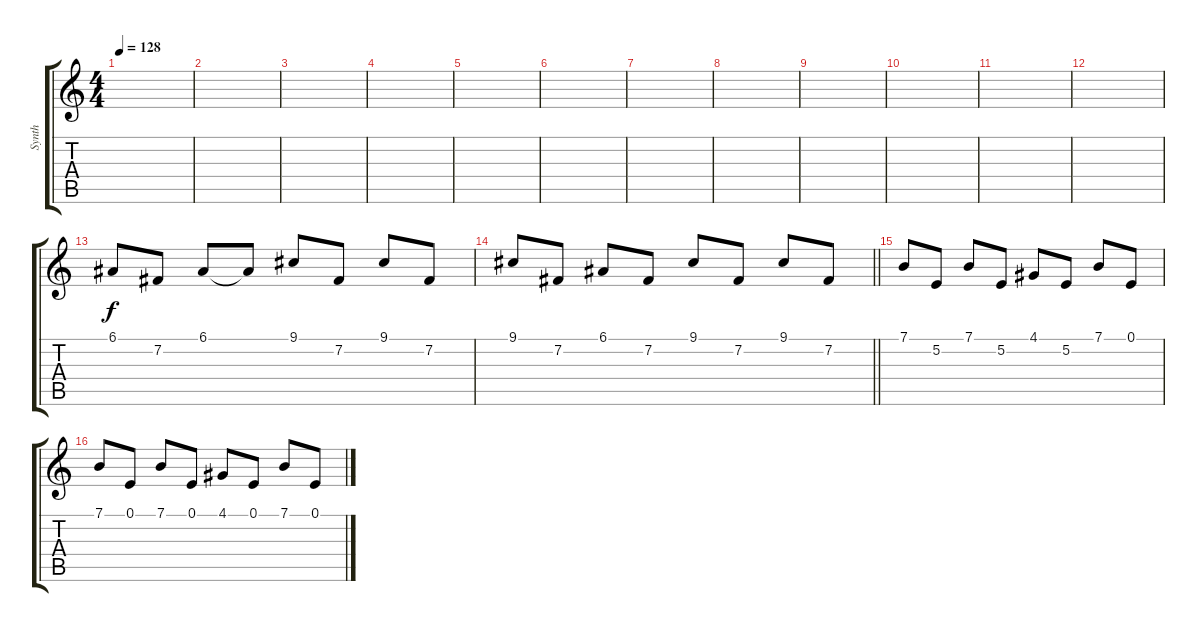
\track ("Synth" "Synth") {instrument lead2sawtooth}
\staff {score tabs}
\tuning (E4 B3 G3 D3 A2 E2) {hide}
\ts (4 4)
\tempo 128
\clef g2
\ks c
|
|
|
|
|
|
|
|
|
|
|
|
6.1.8 7.2.8 6.1.8 6.1{t}.8 9.1.8 7.2.8 9.1.8 7.2.8 |
\barLineRight lightlight
9.1.8 7.2.8 6.1.8 7.2.8 9.1.8 7.2.8 9.1.8 7.2.8 |
7.1.8 5.2.8 7.1.8 5.2.8 4.1.8 5.2.8 7.1.8 0.1.8 |
7.1.8 0.1.8 7.1.8 0.1.8 4.1.8 0.1.8 7.1.8 0.1.8
